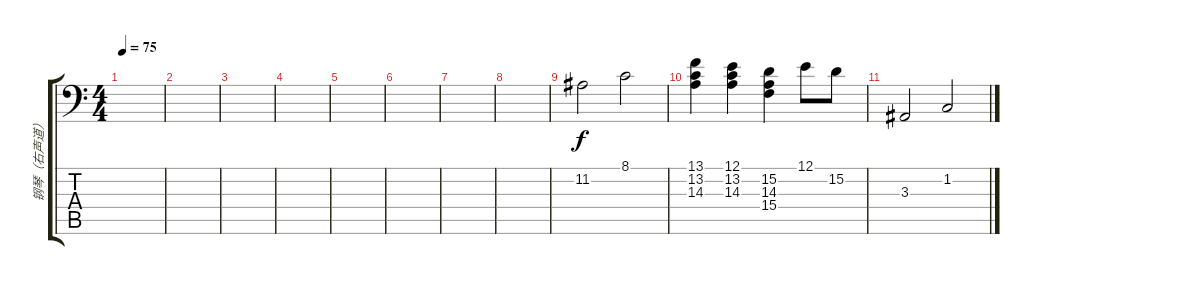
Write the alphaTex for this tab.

\track ("钢琴（右声道）" "钢琴（右声道）") {instrument acousticgrandpiano}
\staff {score tabs}
\tuning (E3 B2 G2 D2 A1 E1) {hide}
\ts (4 4)
\tempo 75
\clef f4
\ks c
|
|
|
|
|
|
|
|
11.2.2 8.1.2 |
(13.1 13.2 14.3).4 (12.1 13.2 14.3).4 (15.2 14.3 15.4).4 12.1.8 15.2.8 |
3.3.2 1.2.2
